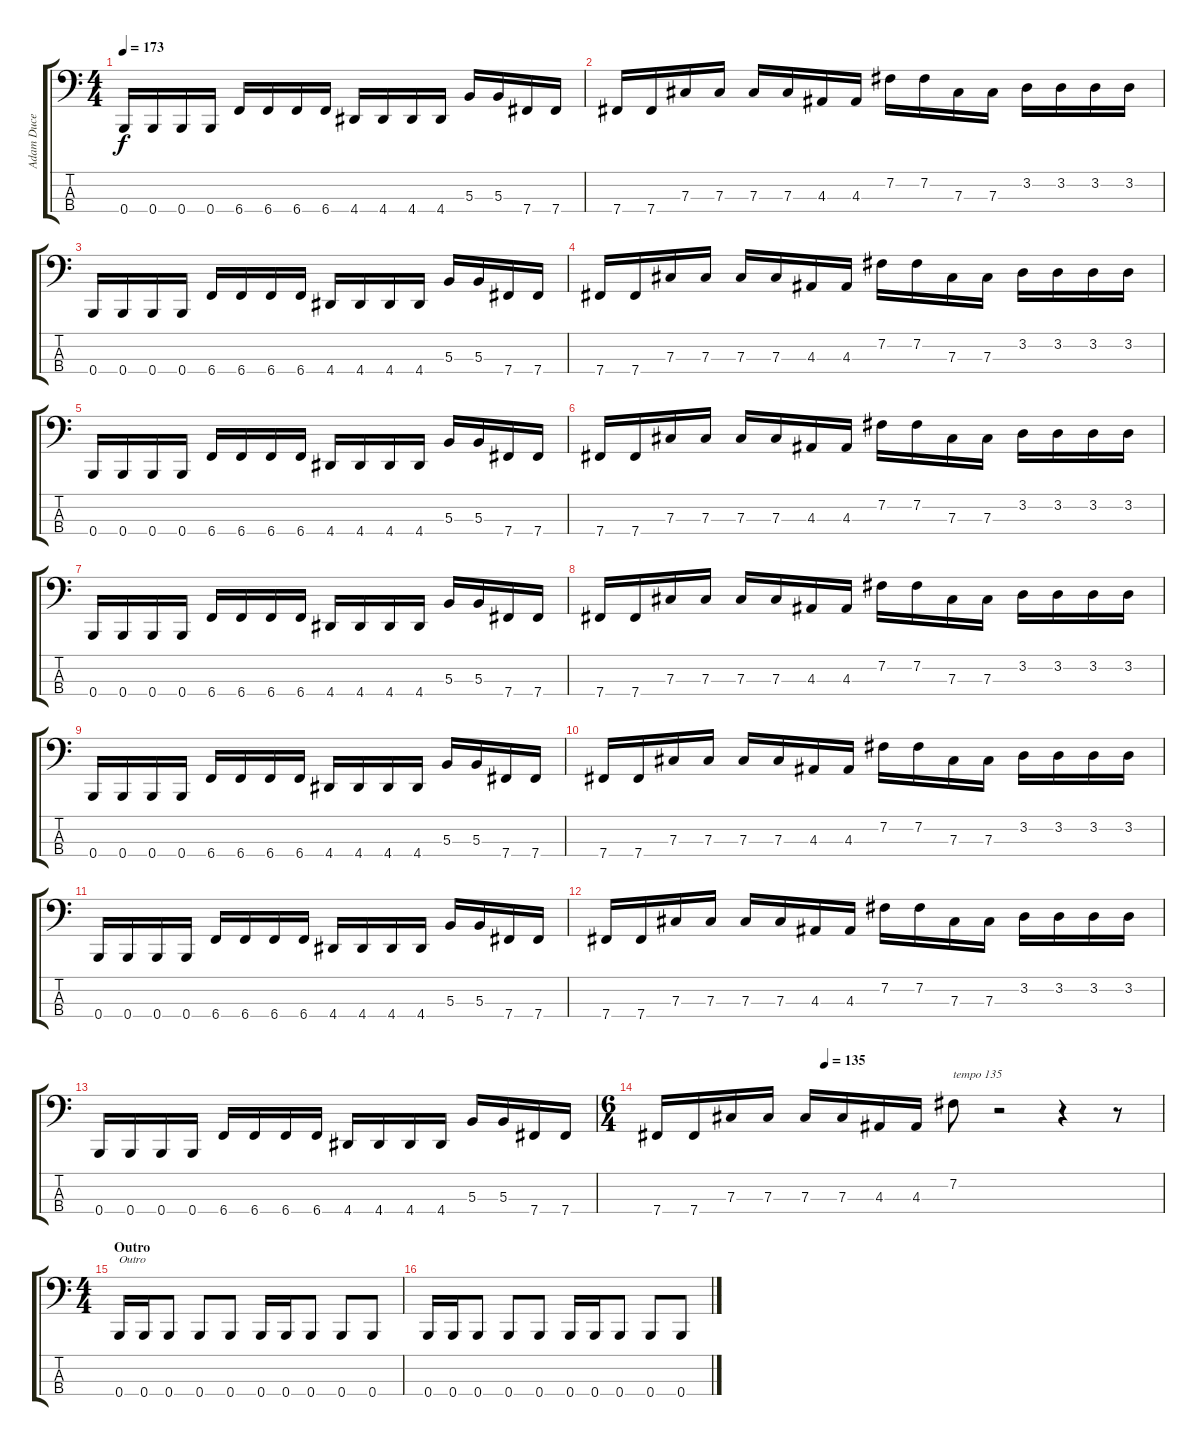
\track ("Adam Duce" "Adam Duce") {instrument electricbasspick}
\staff {score tabs}
\tuning (E2 B1 Gb1 B0) {hide}
\ts (4 4)
\tempo 173
\clef f4
\ks c
0.4.16{dy f} 0.4.16 0.4.16 0.4.16 6.4.16 6.4.16 6.4.16 6.4.16 4.4.16 4.4.16 4.4.16 4.4.16 5.3.16 5.3.16 7.4.16 7.4.16 |
7.4.16 7.4.16 7.3.16 7.3.16 7.3.16 7.3.16 4.3.16 4.3.16 7.2.16 7.2.16 7.3.16 7.3.16 3.2.16 3.2.16 3.2.16 3.2.16 |
0.4.16 0.4.16 0.4.16 0.4.16 6.4.16 6.4.16 6.4.16 6.4.16 4.4.16 4.4.16 4.4.16 4.4.16 5.3.16 5.3.16 7.4.16 7.4.16 |
7.4.16 7.4.16 7.3.16 7.3.16 7.3.16 7.3.16 4.3.16 4.3.16 7.2.16 7.2.16 7.3.16 7.3.16 3.2.16 3.2.16 3.2.16 3.2.16 |
0.4.16 0.4.16 0.4.16 0.4.16 6.4.16 6.4.16 6.4.16 6.4.16 4.4.16 4.4.16 4.4.16 4.4.16 5.3.16 5.3.16 7.4.16 7.4.16 |
7.4.16 7.4.16 7.3.16 7.3.16 7.3.16 7.3.16 4.3.16 4.3.16 7.2.16 7.2.16 7.3.16 7.3.16 3.2.16 3.2.16 3.2.16 3.2.16 |
0.4.16 0.4.16 0.4.16 0.4.16 6.4.16 6.4.16 6.4.16 6.4.16 4.4.16 4.4.16 4.4.16 4.4.16 5.3.16 5.3.16 7.4.16 7.4.16 |
7.4.16 7.4.16 7.3.16 7.3.16 7.3.16 7.3.16 4.3.16 4.3.16 7.2.16 7.2.16 7.3.16 7.3.16 3.2.16 3.2.16 3.2.16 3.2.16 |
0.4.16 0.4.16 0.4.16 0.4.16 6.4.16 6.4.16 6.4.16 6.4.16 4.4.16 4.4.16 4.4.16 4.4.16 5.3.16 5.3.16 7.4.16 7.4.16 |
7.4.16 7.4.16 7.3.16 7.3.16 7.3.16 7.3.16 4.3.16 4.3.16 7.2.16 7.2.16 7.3.16 7.3.16 3.2.16 3.2.16 3.2.16 3.2.16 |
0.4.16 0.4.16 0.4.16 0.4.16 6.4.16 6.4.16 6.4.16 6.4.16 4.4.16 4.4.16 4.4.16 4.4.16 5.3.16 5.3.16 7.4.16 7.4.16 |
7.4.16 7.4.16 7.3.16 7.3.16 7.3.16 7.3.16 4.3.16 4.3.16 7.2.16 7.2.16 7.3.16 7.3.16 3.2.16 3.2.16 3.2.16 3.2.16 |
0.4.16 0.4.16 0.4.16 0.4.16 6.4.16 6.4.16 6.4.16 6.4.16 4.4.16 4.4.16 4.4.16 4.4.16 5.3.16 5.3.16 7.4.16 7.4.16 |
\ts (6 4)
\tempo (135 0.3333333333333333)
7.4.16 7.4.16 7.3.16 7.3.16 7.3.16 7.3.16 4.3.16 4.3.16 7.2.8{txt "tempo 135"} r.2 r.4 r.8 |
\ts (4 4)
\section ("" "Outro")
0.4.16{txt "Outro" volume 16} 0.4.16 0.4.8 0.4.8 0.4.8 0.4.16 0.4.16 0.4.8 0.4.8 0.4.8 |
0.4.16 0.4.16 0.4.8 0.4.8 0.4.8 0.4.16 0.4.16 0.4.8 0.4.8 0.4.8
